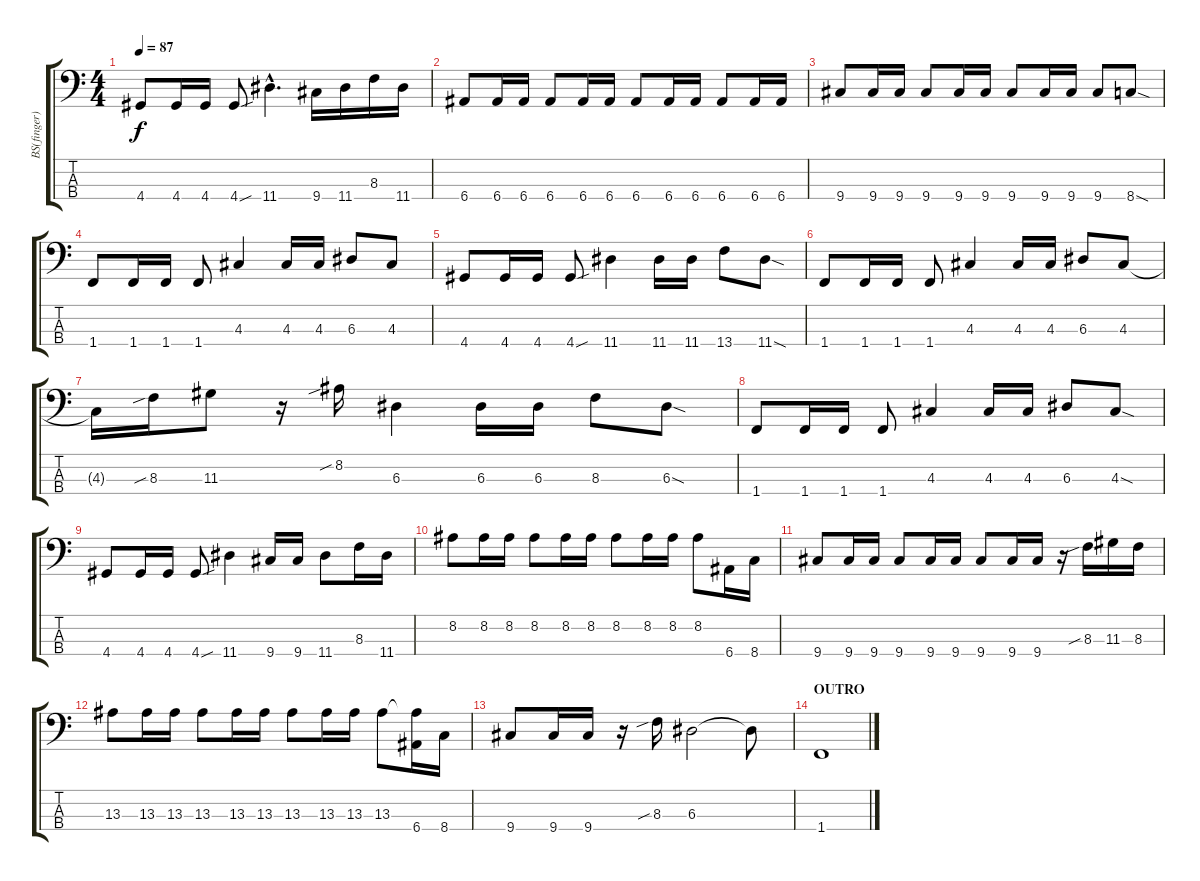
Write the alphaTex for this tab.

\track ("BS(finger)" "BS(finger)") {instrument electricbassfinger}
\staff {score tabs}
\tuning (G2 D2 A1 E1) {hide}
\ts (4 4)
\tempo 87
\clef f4
\ks c
4.4.8{dy f} 4.4.16 4.4.16 4.4{sou}.8 11.4{hac}.4{d} 9.4.16 11.4.16 8.3.16 11.4.16 |
6.4.8 6.4.16 6.4.16 6.4.8 6.4.16 6.4.16 6.4.8 6.4.16 6.4.16 6.4.8 6.4.16 6.4.16 |
9.4.8 9.4.16 9.4.16 9.4.8 9.4.16 9.4.16 9.4.8 9.4.16 9.4.16 9.4.8 8.4{sod}.8 |
1.4.8 1.4.16 1.4.16 1.4.8 4.3.4 4.3.16 4.3.16 6.3.8 4.3.8 |
4.4.8 4.4.16 4.4.16 4.4{sou}.8 11.4.4 11.4.16 11.4.16 13.4.8 11.4{sod}.8 |
1.4.8 1.4.16 1.4.16 1.4.8 4.3.4 4.3.16 4.3.16 6.3.8 4.3.8 |
4.3{t}.16 8.3{sib}.16 11.3.8 r.16 8.2{sib}.16 6.3.4 6.3.16 6.3.16 8.3.8 6.3{sod}.8 |
1.4.8 1.4.16 1.4.16 1.4.8 4.3.4 4.3.16 4.3.16 6.3.8 4.3{sod}.8 |
4.4.8 4.4.16 4.4.16 4.4{sou}.8 11.4.4 9.4.16 9.4.16 11.4.8 8.3.16 11.4.16 |
8.2.8 8.2.16 8.2.16 8.2.8 8.2.16 8.2.16 8.2.8 8.2.16 8.2.16 8.2.8 6.4.16 8.4.16 |
9.4.8 9.4.16 9.4.16 9.4.8 9.4.16 9.4.16 9.4.8 9.4.16 9.4.16 r.16 8.3{sib}.16 11.3.16 8.3.16 |
13.3.8 13.3.16 13.3.16 13.3.8 13.3.16 13.3.16 13.3.8 13.3.16 13.3.16 13.3.8 (13.3{t} 6.4).16 8.4.16 |
9.4.8 9.4.16 9.4.16 r.16 8.3{sib}.16 6.3.2 6.3{t}.8 |
\section ("" "OUTRO")
1.4.1
